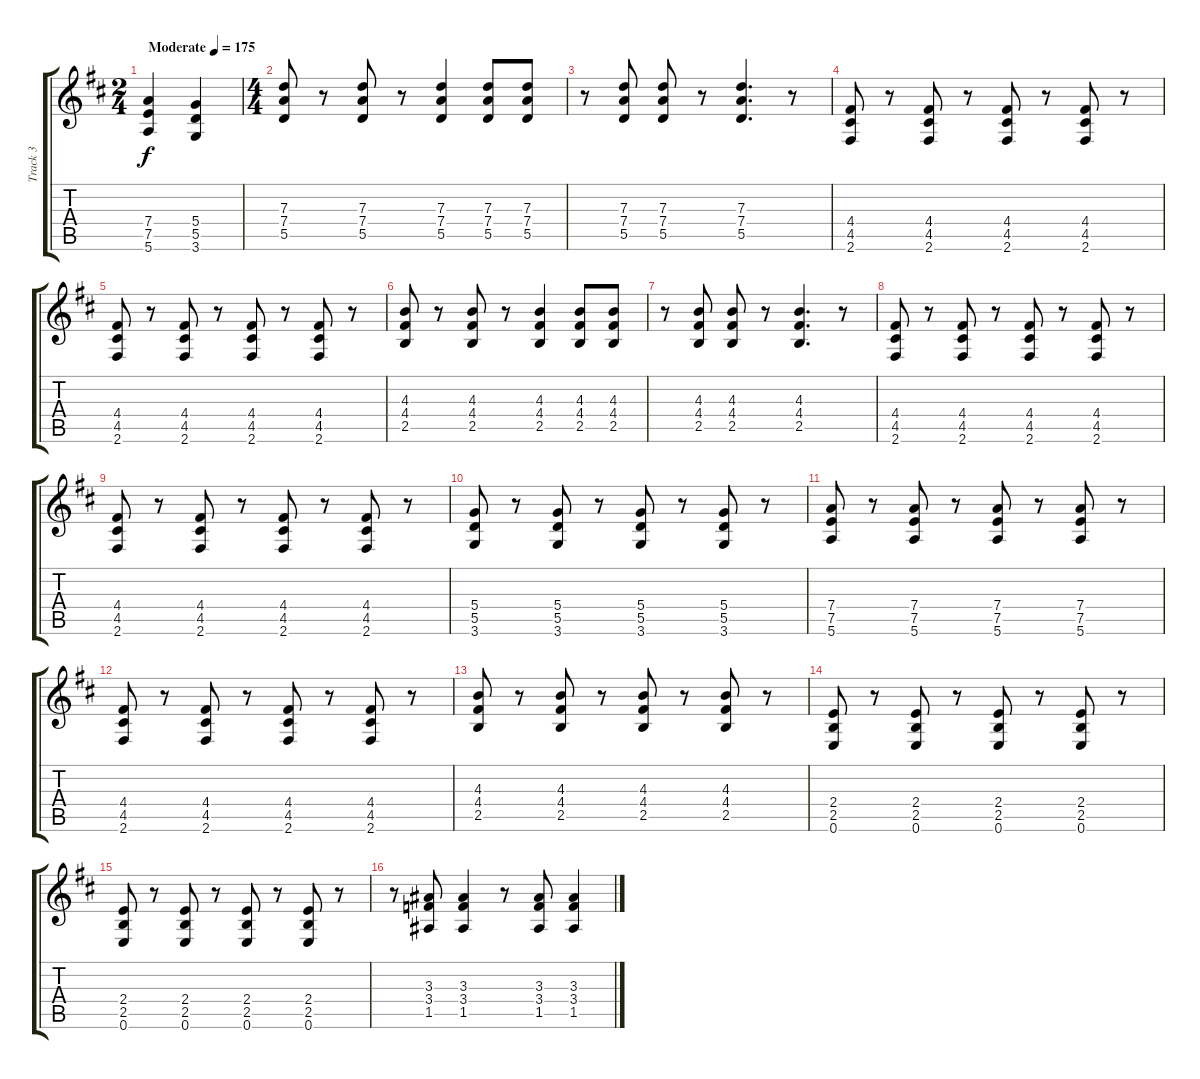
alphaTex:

\track ("Track 3" "Track 3") {instrument distortionguitar}
\staff {score tabs}
\tuning (E4 B3 G3 D3 A2 E2) {hide}
\ts (2 4)
\tempo (175 "Moderate")
\clef g2
\ks d
(7.4 7.5 5.6).4{dy f instrument distortionguitar} (5.4 5.5 3.6).4 |
\ts (4 4)
(7.3 7.4 5.5).8 r.8 (7.3 7.4 5.5).8 r.8 (7.3 7.4 5.5).4 (7.3 7.4 5.5).8 (7.3 7.4 5.5).8 |
r.8 (7.3 7.4 5.5).8 (7.3 7.4 5.5).8 r.8 (7.3 7.4 5.5).4{d} r.8 |
(4.4 4.5 2.6).8 r.8 (4.4 4.5 2.6).8 r.8 (4.4 4.5 2.6).8 r.8 (4.4 4.5 2.6).8 r.8 |
(4.4 4.5 2.6).8 r.8 (4.4 4.5 2.6).8 r.8 (4.4 4.5 2.6).8 r.8 (4.4 4.5 2.6).8 r.8 |
(4.3 4.4 2.5).8 r.8 (4.3 4.4 2.5).8 r.8 (4.3 4.4 2.5).4 (4.3 4.4 2.5).8 (4.3 4.4 2.5).8 |
r.8 (4.3 4.4 2.5).8 (4.3 4.4 2.5).8 r.8 (4.3 4.4 2.5).4{d} r.8 |
(4.4 4.5 2.6).8 r.8 (4.4 4.5 2.6).8 r.8 (4.4 4.5 2.6).8 r.8 (4.4 4.5 2.6).8 r.8 |
(4.4 4.5 2.6).8 r.8 (4.4 4.5 2.6).8 r.8 (4.4 4.5 2.6).8 r.8 (4.4 4.5 2.6).8 r.8 |
(5.4 5.5 3.6).8 r.8 (5.4 5.5 3.6).8 r.8 (5.4 5.5 3.6).8 r.8 (5.4 5.5 3.6).8 r.8 |
(7.4 7.5 5.6).8 r.8 (7.4 7.5 5.6).8 r.8 (7.4 7.5 5.6).8 r.8 (7.4 7.5 5.6).8 r.8 |
(4.4 4.5 2.6).8 r.8 (4.4 4.5 2.6).8 r.8 (4.4 4.5 2.6).8 r.8 (4.4 4.5 2.6).8 r.8 |
(4.3 4.4 2.5).8 r.8 (4.3 4.4 2.5).8 r.8 (4.3 4.4 2.5).8 r.8 (4.3 4.4 2.5).8 r.8 |
(2.4 2.5 0.6).8 r.8 (2.4 2.5 0.6).8 r.8 (2.4 2.5 0.6).8 r.8 (2.4 2.5 0.6).8 r.8 |
(2.4 2.5 0.6).8 r.8 (2.4 2.5 0.6).8 r.8 (2.4 2.5 0.6).8 r.8 (2.4 2.5 0.6).8 r.8 |
r.8 (3.3 3.4 1.5).8 (3.3 3.4 1.5).4 r.8 (3.3 3.4 1.5).8 (3.3 3.4 1.5).4
